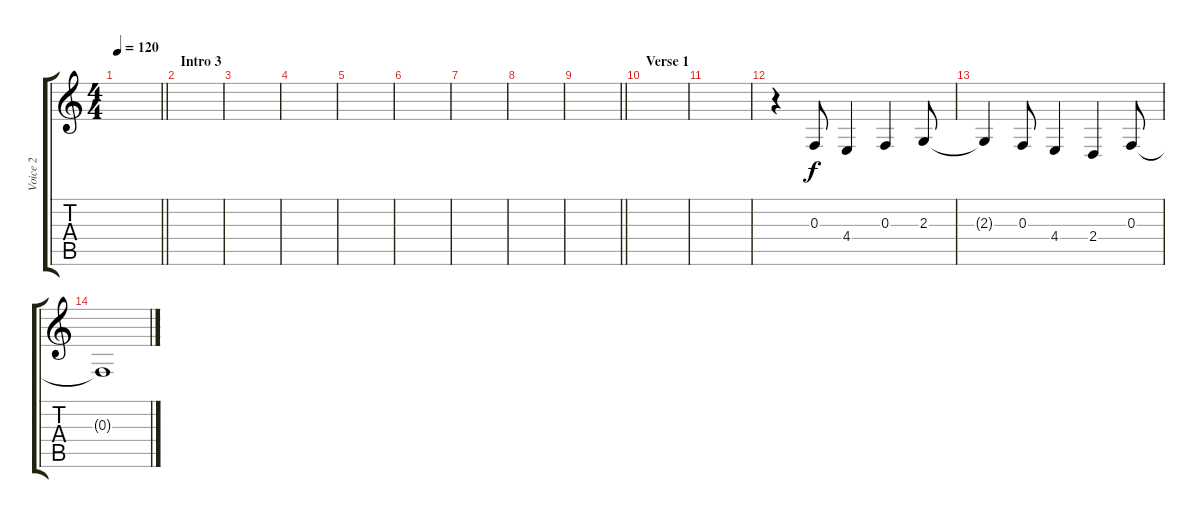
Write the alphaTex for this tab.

\track ("Voice 2" "Voice 2") {instrument englishhorn}
\staff {score tabs}
\tuning (D4 A3 F3 C3 G2 D2) {hide}
\ts (4 4)
\tempo 120
\clef g2
\barLineRight lightlight
\ks c
|
\section ("" "Intro 3")
|
|
|
|
|
|
|
\barLineRight lightlight
|
\section ("" "Verse 1")
|
|
r.4 0.3.8 4.4.4 0.3.4 2.3.8 |
2.3{t}.4 0.3.8 4.4.4 2.4.4 0.3.8 |
0.3{t}.1
